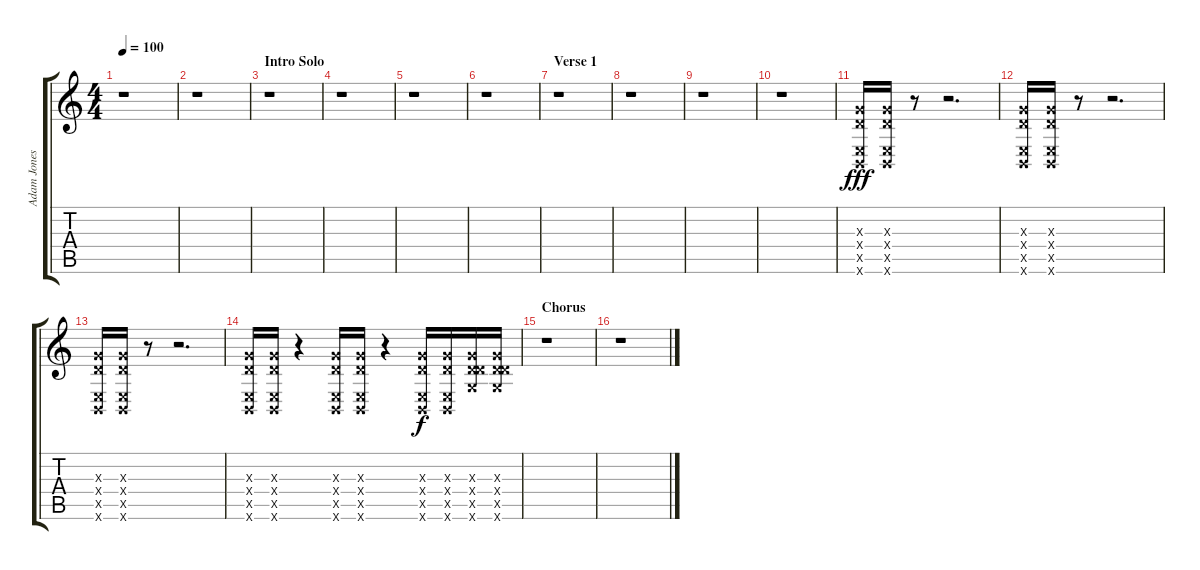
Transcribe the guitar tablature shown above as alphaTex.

\track ("Adam Jones - Guitar" "Adam Jones") {instrument electricguitarjazz}
\staff {score tabs}
\tuning (E4 B3 G3 D3 E2 B1) {hide}
\ts (4 4)
\tempo 100
\clef g2
\ks c
r.1{dy f} |
r.1 |
\section ("" "Intro Solo")
r.1 |
r.1 |
r.1 |
r.1 |
\section ("" "Verse 1")
r.1 |
r.1 |
r.1 |
r.1 |
(0.3{x} 0.4{x} 0.5{x} 0.6{x}).16{dy fff volume 16 instrument distortionguitar} (0.3{x} 0.4{x} 0.5{x} 0.6{x}).16 r.8 r.2{d} |
(0.3{x} 0.4{x} 0.5{x} 0.6{x}).16 (0.3{x} 0.4{x} 0.5{x} 0.6{x}).16 r.8 r.2{d} |
(0.3{x} 0.4{x} 0.5{x} 0.6{x}).16 (0.3{x} 0.4{x} 0.5{x} 0.6{x}).16 r.8 r.2{d} |
(0.3{x} 0.4{x} 0.5{x} 0.6{x}).16 (0.3{x} 0.4{x} 0.5{x} 0.6{x}).16 r.4 (0.3{x} 0.4{x} 0.5{x} 0.6{x}).16 (0.3{x} 0.4{x} 0.5{x} 0.6{x}).16 r.4 (0.3{x} 0.4{x} 0.5{x} 0.6{x}).16{dy f} (0.3{x} 0.4{x} 0.5{x} 0.6{x}).16 (0.3{x} 0.4{x} 10.5{x} 8.6{x}).16 (0.3{x} 0.4{x} 10.5{x} 8.6{x}).16 |
\section ("" "Chorus")
r.1{volume 12 instrument electricguitarjazz} |
r.1
